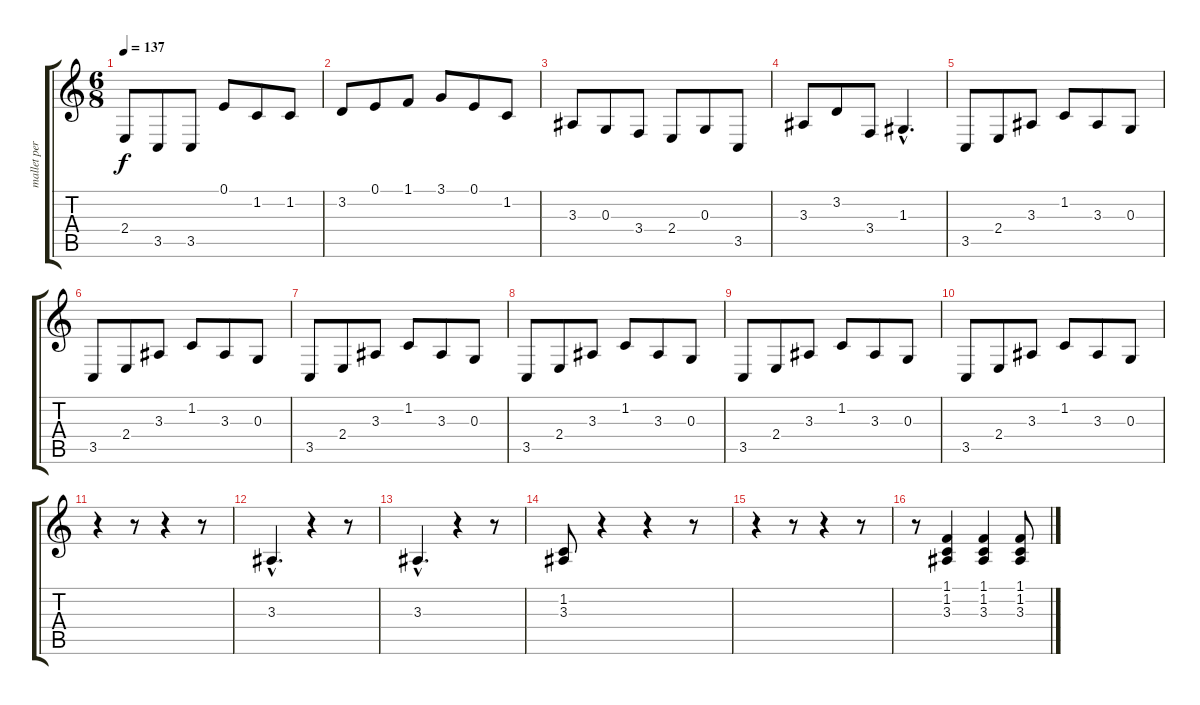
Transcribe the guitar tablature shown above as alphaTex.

\track ("mallet percussion" "mallet per") {instrument marimba}
\staff {score tabs}
\tuning (E4 B3 G3 D3 A2 E2) {hide}
\ts (6 8)
\tempo 137
\clef g2
\ks c
2.4.8{dy f} 3.5.8 3.5.8 0.1.8 1.2.8 1.2.8 |
3.2.8 0.1.8 1.1.8 3.1.8 0.1.8 1.2.8 |
3.3.8 0.3.8 3.4.8 2.4.8 0.3.8 3.5.8 |
3.3.8 3.2.8 3.4.8 1.3{hac}.4{d} |
3.5.8 2.4.8 3.3.8 1.2.8 3.3.8 0.3.8 |
3.5.8 2.4.8 3.3.8 1.2.8 3.3.8 0.3.8 |
3.5.8 2.4.8 3.3.8 1.2.8 3.3.8 0.3.8 |
3.5.8 2.4.8 3.3.8 1.2.8 3.3.8 0.3.8 |
3.5.8 2.4.8 3.3.8 1.2.8 3.3.8 0.3.8 |
3.5.8 2.4.8 3.3.8 1.2.8 3.3.8 0.3.8 |
r.4 r.8 r.4 r.8 |
3.3{hac}.4{d} r.4 r.8 |
3.3{hac}.4{d} r.4 r.8 |
(1.2 3.3).8 r.4 r.4 r.8 |
r.4 r.8 r.4 r.8 |
r.8 (1.1 1.2 3.3).4 (1.1 1.2 3.3).4 (1.1 1.2 3.3).8
